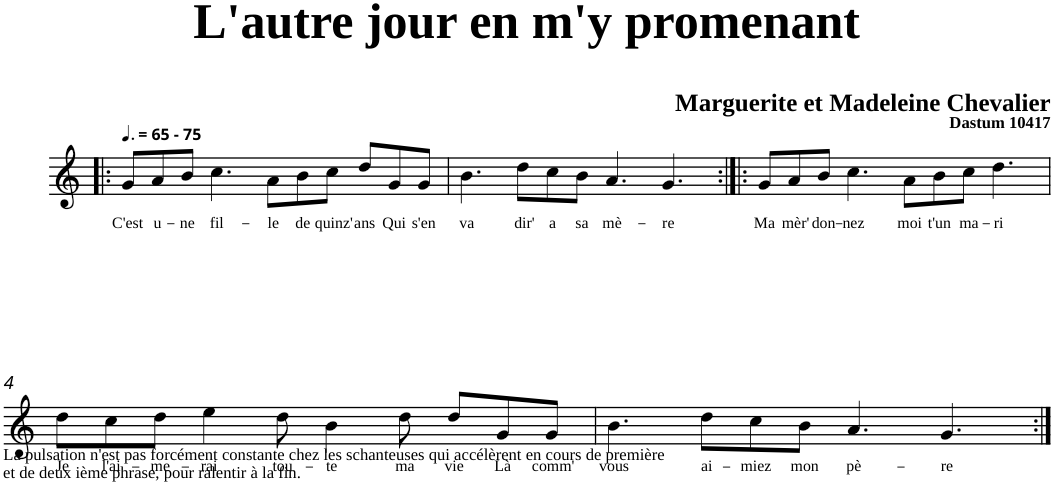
**kern	**text
*part1	*part1
*staff1	*staff1
*clefG2	*
*k[]	*
=1!|:	=1!|:
!LO:TX:a:B:t=- 75	!
!	!LO:LY:b
8g/L	C'est
!	!LO:LY:b
8a/	u-
!	!LO:LY:b
8b/J	-ne
!	!LO:LY:b
4.cc\	fil-
!	!LO:LY:b
8a\L	-le
!	!LO:LY:b
8b\	de
!	!LO:LY:b
8cc\J	quinz'
!	!LO:LY:b
8dd/L	ans
!	!LO:LY:b
8g/	Qui
!	!LO:LY:b
8g/J	s'en
=2	=2
!	!LO:LY:b
4.b\	va
!	!LO:LY:b
8dd\L	dir'
!	!LO:LY:b
8cc\	a
!	!LO:LY:b
8b\J	sa
!	!LO:LY:b
[4a/	mè-
8ryy	.
!	!LO:LY:b
4.g/	-re
=3:|!|:	=3:|!|:
!	!LO:LY:b
8g/L	Ma
8a/]	.
!	!LO:LY:b
8a/	mèr'
!	!LO:LY:b
8b/J	don-
!	!LO:LY:b
4.cc\	-nez
!	!LO:LY:b
8a\L	moi
!	!LO:LY:b
8b\	t'un
!	!LO:LY:b
8cc\J	ma-
!	!LO:LY:b
4.dd\	-ri
!!LO:LB:g=z
=4	=4
!	!LO:LY:b
8dd\L	Je
!	!LO:LY:b
8cc\	l'ai-
!	!LO:LY:b
8dd\J	-me-
!	!LO:LY:b
4ee\	-rai
!	!LO:LY:b
8dd\	tou-
!	!LO:LY:b
4b\	-te
!	!LO:LY:b
8dd\	ma
!	!LO:LY:b
8dd/L	vie
!	!LO:LY:b
8g/	Là
!	!LO:LY:b
8g/J	comm'
=5	=5
!	!LO:LY:b
4.b\	vous
!	!LO:LY:b
8dd\L	ai-
!	!LO:LY:b
8cc\	-miez
!	!LO:LY:b
8b\J	mon
!	!LO:LY:b
[4a/	pè-
8ryy	.
!	!LO:LY:b
4.g/	-re
=6:|!	=6:|!
8a/]	.
=	=
*-	*-
